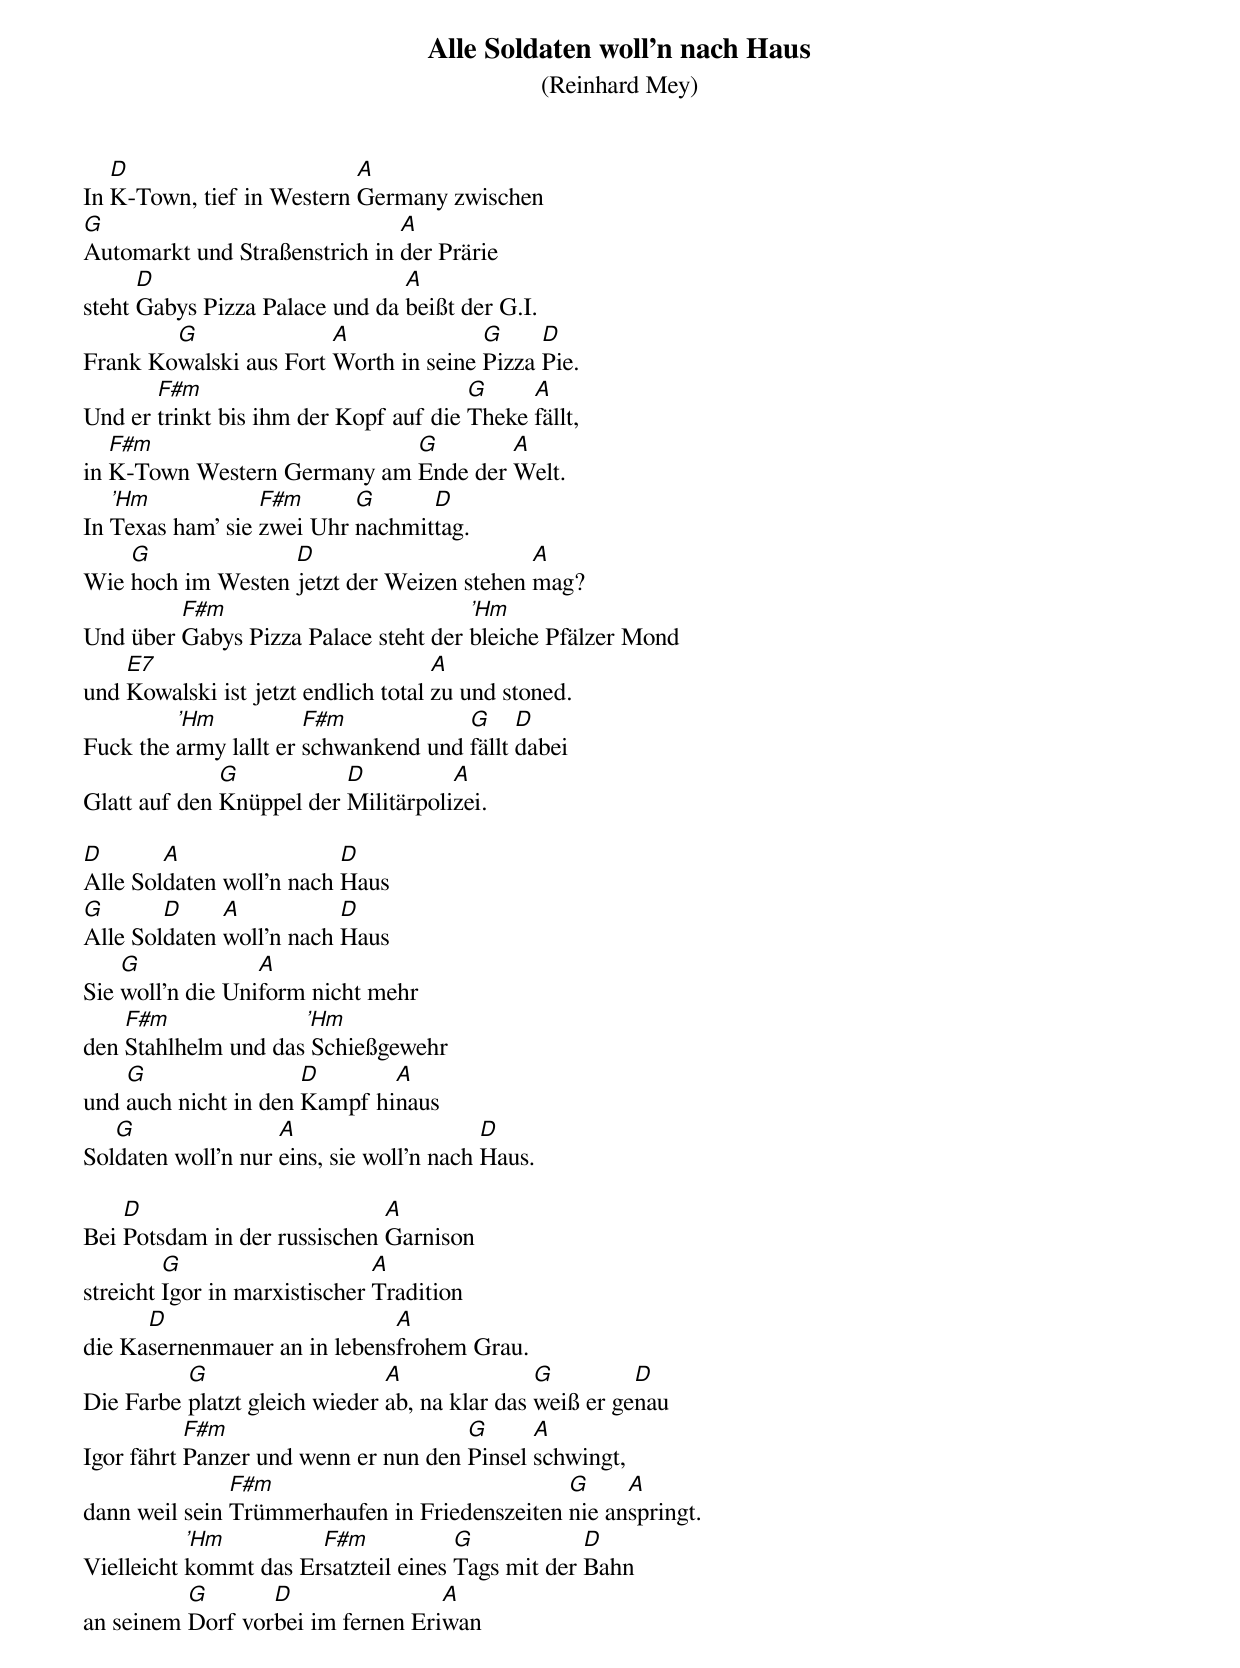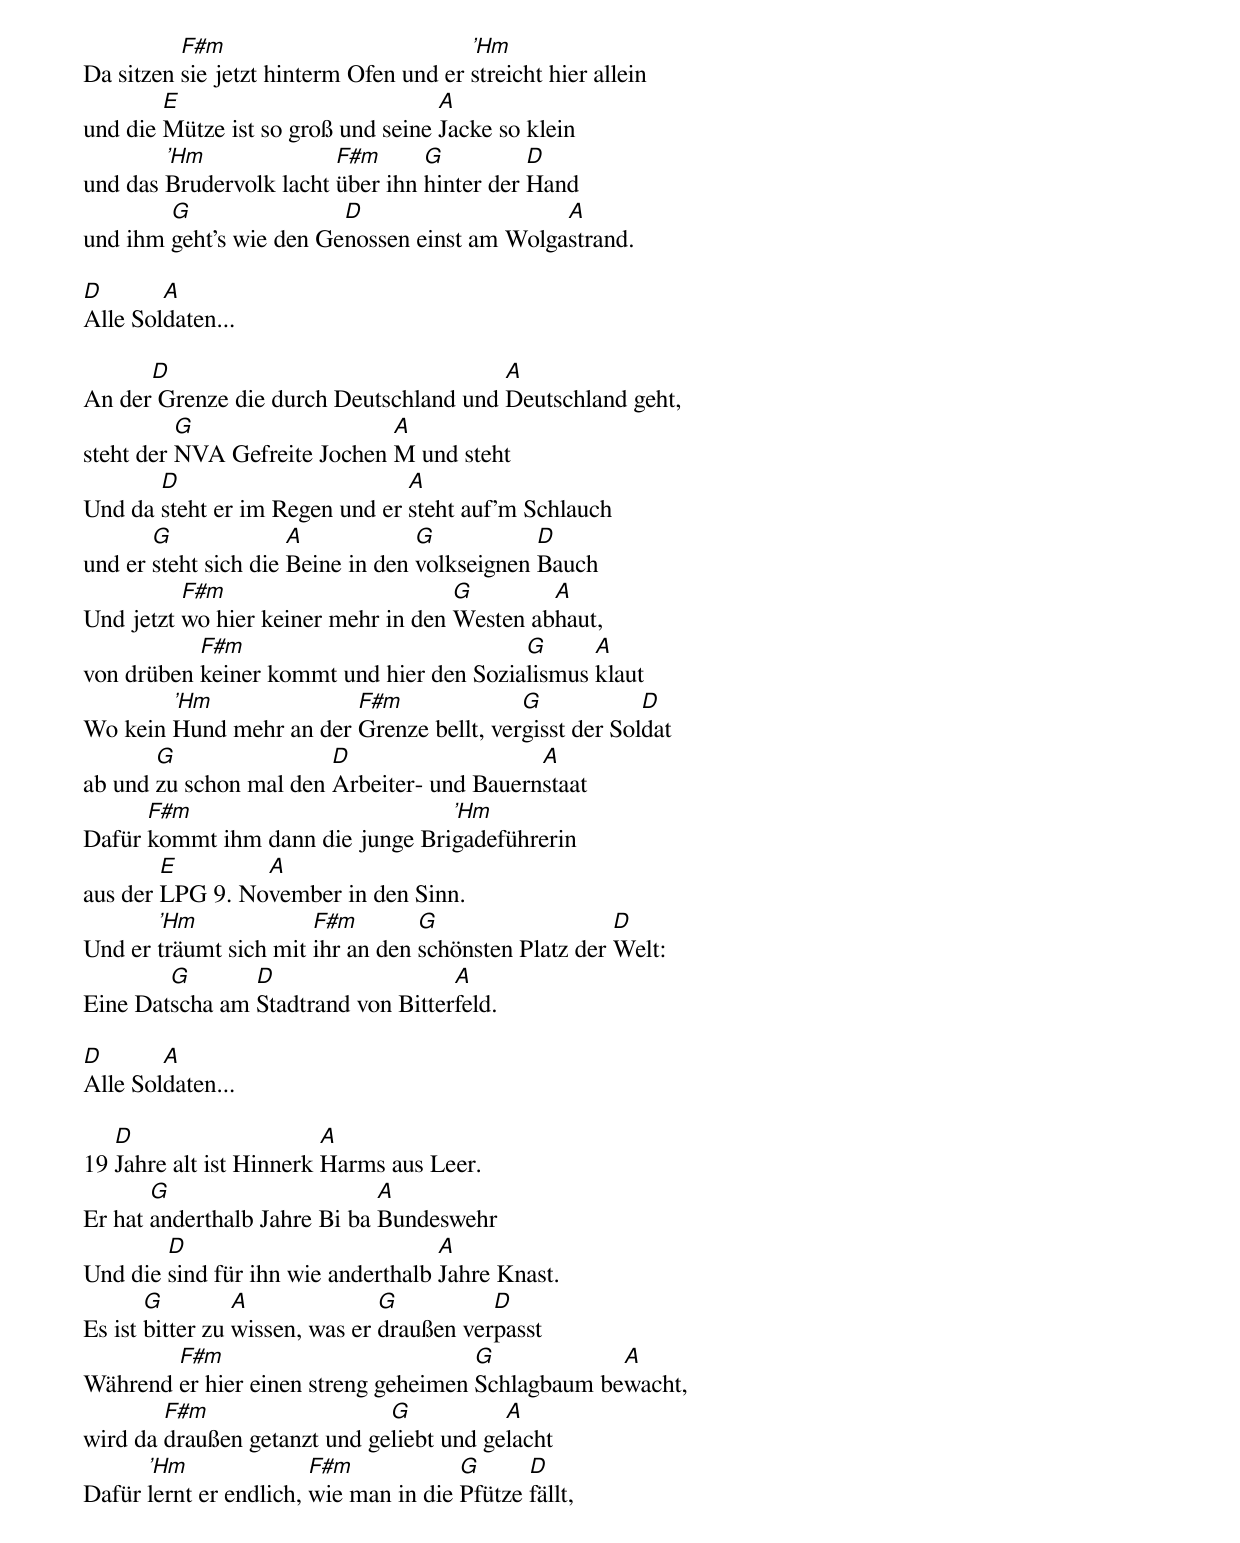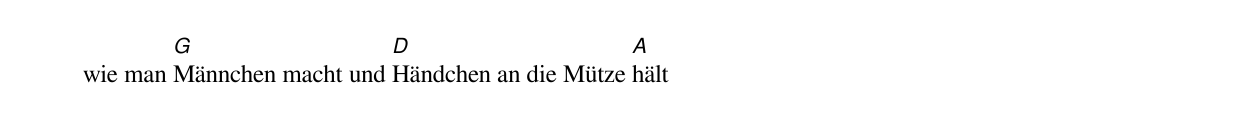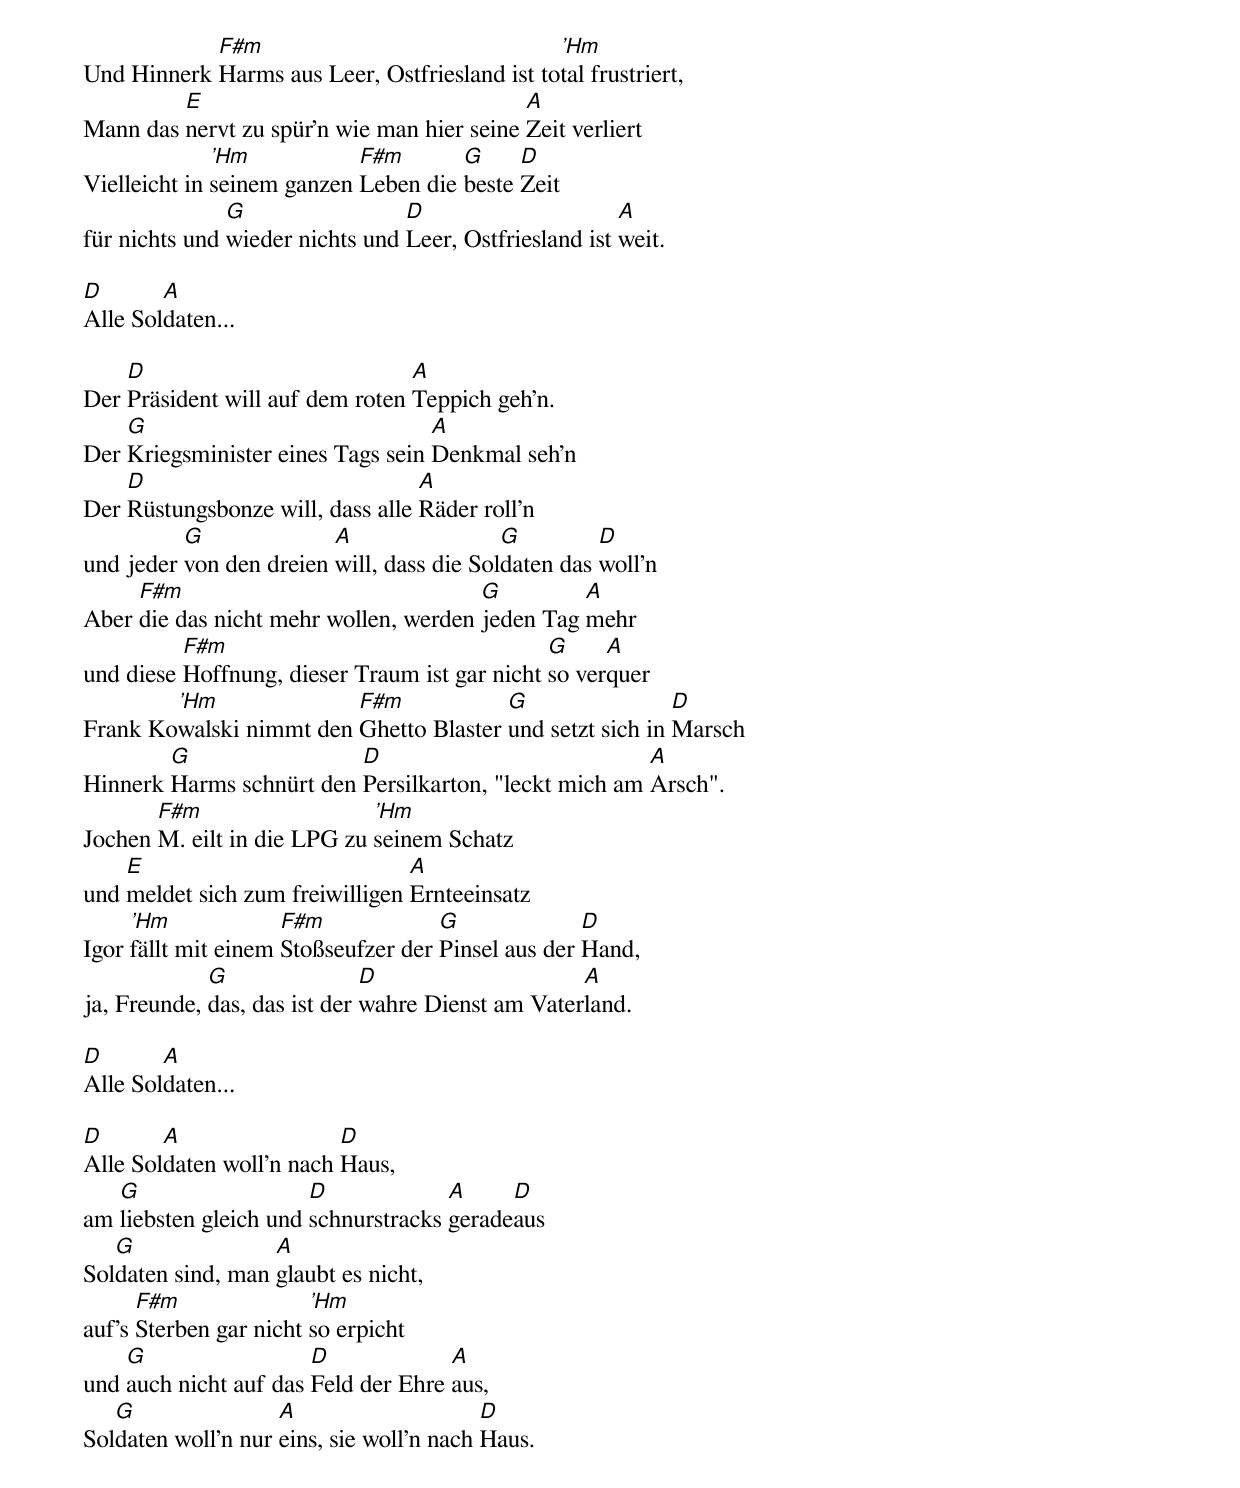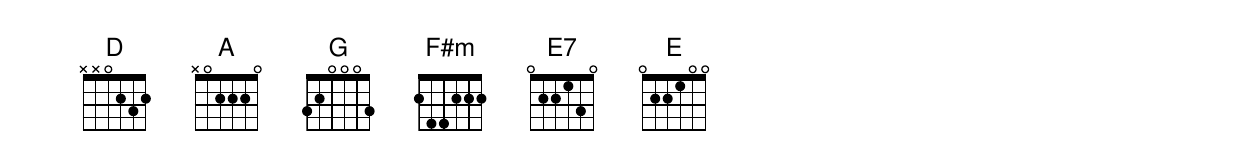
{t: Alle Soldaten woll'n nach Haus }
{st:(Reinhard Mey)}

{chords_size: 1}
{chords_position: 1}
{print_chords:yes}
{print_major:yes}
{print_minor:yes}
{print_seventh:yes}
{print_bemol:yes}
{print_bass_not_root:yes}
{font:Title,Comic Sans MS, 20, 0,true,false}
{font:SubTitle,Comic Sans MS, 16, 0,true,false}
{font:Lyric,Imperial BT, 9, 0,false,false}
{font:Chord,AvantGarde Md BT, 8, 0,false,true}
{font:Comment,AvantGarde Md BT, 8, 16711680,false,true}
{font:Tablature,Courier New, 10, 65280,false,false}
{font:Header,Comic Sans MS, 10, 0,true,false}
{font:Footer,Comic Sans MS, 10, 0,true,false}
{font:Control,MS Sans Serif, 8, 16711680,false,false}
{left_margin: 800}
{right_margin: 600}
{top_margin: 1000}
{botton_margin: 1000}
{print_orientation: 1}




In [D]K-Town, tief in Western [A]Germany zwischen
[G]Automarkt und Straßenstrich in [A]der Prärie
steht [D]Gabys Pizza Palace und da [A]beißt der G.I.
Frank Ko[G]walski aus Fort [A]Worth in seine [G]Pizza [D]Pie.
Und er [F#m]trinkt bis ihm der Kopf auf die [G]Theke [A]fällt,
in [F#m]K-Town Western Germany am [G]Ende der [A]Welt.
In ['Hm]Texas ham' sie [F#m]zwei Uhr [G]nachmit[D]tag.
Wie [G]hoch im Westen [D]jetzt der Weizen stehen [A]mag?
Und über [F#m]Gabys Pizza Palace steht der ['Hm]bleiche Pfälzer Mond
und [E7]Kowalski ist jetzt endlich total [A]zu und stoned.
Fuck the ['Hm]army lallt er [F#m]schwankend und [G]fällt [D]dabei
Glatt auf den [G]Knüppel der [D]Militärpoli[A]zei.

[D]Alle Sol[A]daten woll'n nach [D]Haus
[G]Alle Sol[D]daten [A]woll'n nach [D]Haus
Sie [G]woll'n die Uni[A]form nicht mehr
den [F#m]Stahlhelm und das['Hm] Schießgewehr
und [G]auch nicht in den [D]Kampf hi[A]naus
Sol[G]daten woll'n nur [A]eins, sie woll'n nach [D]Haus.

Bei [D]Potsdam in der russischen [A]Garnison
streicht [G]Igor in marxistischer [A]Tradition
die Ka[D]sernenmauer an in lebens[A]frohem Grau.
Die Farbe [G]platzt gleich wieder [A]ab, na klar das [G]weiß er ge[D]nau
Igor fährt [F#m]Panzer und wenn er nun den [G]Pinsel [A]schwingt,
dann weil sein [F#m]Trümmerhaufen in Friedenszeiten [G]nie an[A]springt.
Vielleicht ['Hm]kommt das Er[F#m]satzteil eines [G]Tags mit der [D]Bahn
an seinem [G]Dorf vor[D]bei im fernen Eri[A]wan
{new_page}
Da sitzen [F#m]sie jetzt hinterm Ofen und er ['Hm]streicht hier allein
und die [E]Mütze ist so groß und seine [A]Jacke so klein
und das ['Hm]Brudervolk lacht [F#m]über ihn [G]hinter der [D]Hand
und ihm [G]geht's wie den Ge[D]nossen einst am Wolga[A]strand.

[D]Alle Sol[A]daten...

An der[D] Grenze die durch Deutschland und [A]Deutschland geht,
steht der [G]NVA Gefreite Jochen [A]M und steht
Und da [D]steht er im Regen und er [A]steht auf'm Schlauch
und er [G]steht sich die [A]Beine in den [G]volkseignen [D]Bauch
Und jetzt [F#m]wo hier keiner mehr in den [G]Westen ab[A]haut,
von drüben [F#m]keiner kommt und hier den Sozia[G]lismus [A]klaut
Wo kein ['Hm]Hund mehr an der [F#m]Grenze bellt, ver[G]gisst der Sol[D]dat
ab und [G]zu schon mal den [D]Arbeiter- und Bauern[A]staat
Dafür [F#m]kommt ihm dann die junge Bri['Hm]gadeführerin
aus der [E]LPG 9. No[A]vember in den Sinn.
Und er ['Hm]träumt sich mit [F#m]ihr an den [G]schönsten Platz der [D]Welt:
Eine Dat[G]scha am [D]Stadtrand von Bitter[A]feld.

[D]Alle Sol[A]daten...

19 [D]Jahre alt ist Hinnerk [A]Harms aus Leer.
Er hat [G]anderthalb Jahre Bi ba [A]Bundeswehr
Und die [D]sind für ihn wie anderthalb [A]Jahre Knast.
Es ist [G]bitter zu [A]wissen, was er [G]draußen ver[D]passt
Während [F#m]er hier einen streng geheimen [G]Schlagbaum be[A]wacht,
wird da [F#m]draußen getanzt und ge[G]liebt und ge[A]lacht
Dafür ['Hm]lernt er endlich, [F#m]wie man in die [G]Pfütze [D]fällt,
wie man [G]Männchen macht und [D]Händchen an die Mütze [A]hält
{new_page}
Und Hinnerk [F#m]Harms aus Leer, Ostfriesland ist to['Hm]tal frustriert,
Mann das [E]nervt zu spür'n wie man hier seine [A]Zeit verliert
Vielleicht in ['Hm]seinem ganzen [F#m]Leben die [G]beste [D]Zeit
für nichts und [G]wieder nichts und [D]Leer, Ostfriesland ist [A]weit.

[D]Alle Sol[A]daten...

Der [D]Präsident will auf dem roten [A]Teppich geh'n.
Der [G]Kriegsminister eines Tags sein [A]Denkmal seh'n
Der [D]Rüstungsbonze will, dass alle [A]Räder roll'n
und jeder [G]von den dreien [A]will, dass die Sol[G]daten das [D]woll'n
Aber [F#m]die das nicht mehr wollen, werden [G]jeden Tag [A]mehr
und diese [F#m]Hoffnung, dieser Traum ist gar nicht [G]so ver[A]quer
Frank Ko['Hm]walski nimmt den [F#m]Ghetto Blaster [G]und setzt sich in [D]Marsch
Hinnerk [G]Harms schnürt den [D]Persilkarton, "leckt mich am [A]Arsch".
Jochen [F#m]M. eilt in die LPG zu ['Hm]seinem Schatz
und [E]meldet sich zum freiwilligen [A]Ernteeinsatz
Igor ['Hm]fällt mit einem [F#m]Stoßseufzer der [G]Pinsel aus der [D]Hand,
ja, Freunde, [G]das, das ist der [D]wahre Dienst am Vater[A]land.

[D]Alle Sol[A]daten...

[D]Alle Sol[A]daten woll'n nach [D]Haus,
am [G]liebsten gleich und [D]schnurstracks [A]gerade[D]aus
Sol[G]daten sind, man [A]glaubt es nicht,
auf's [F#m]Sterben gar nicht ['Hm]so erpicht
und [G]auch nicht auf das [D]Feld der Ehre [A]aus,
Sol[G]daten woll'n nur [A]eins, sie woll'n nach [D]Haus.
